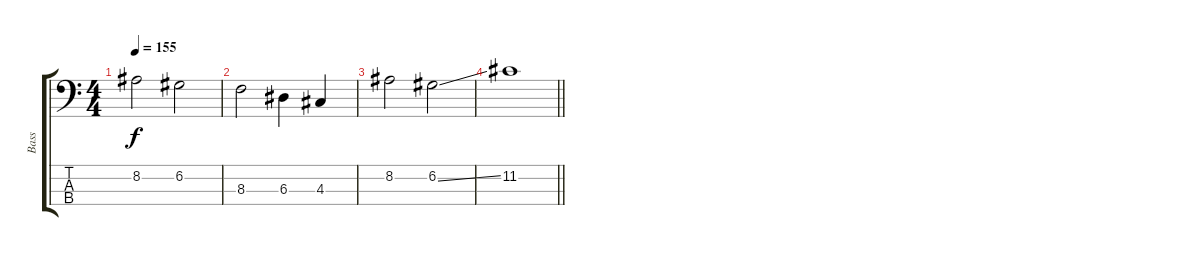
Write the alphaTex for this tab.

\track ("Bass" "Bass") {instrument electricbassfinger}
\staff {score tabs}
\tuning (G2 D2 A1 E1) {hide}
\ts (4 4)
\tempo 155
\clef f4
\ks c
8.2.2{dy f} 6.2.2 |
8.3.2 6.3.4 4.3.4 |
8.2.2 6.2{ss}.2 |
\barLineRight lightlight
11.2.1
